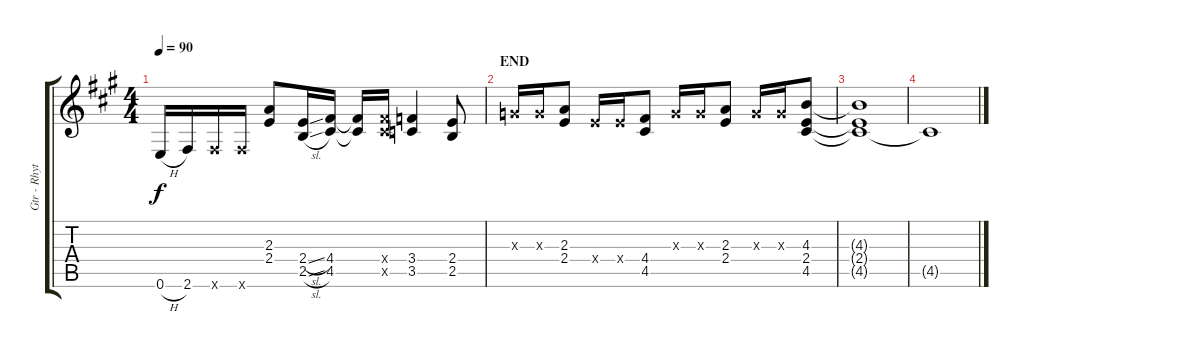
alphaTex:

\track ("Gtr - Rhythm 2" "Gtr - Rhyt") {instrument overdrivenguitar}
\staff {score tabs}
\tuning (E4 B3 G3 D3 A2 E2) {hide}
\ts (4 4)
\tempo 90
\clef g2
\ks f#minor
0.6{h}.16{dy f} 2.6.16 2.6{x}.16 2.6{x}.16 (2.3 2.4).8 (2.4{sl} 2.5{sl}).16 (4.4 4.5).16 (4.4{t} 4.5{t}).16 (4.4{x} 4.5{x}).16 (3.4 3.5).4 (2.4 2.5).8 |
\section ("" "END")
0.3{x}.16 0.3{x}.16 (2.3 2.4).8 2.4{x}.16 2.4{x}.16 (4.4 4.5).8 0.3{x}.16 0.3{x}.16 (2.3 2.4).8 0.3{x}.16 0.3{x}.16 (4.3 2.4 4.5).8 |
(4.3{t} 2.4{t} 4.5{t}).1 |
4.5{t}.1
